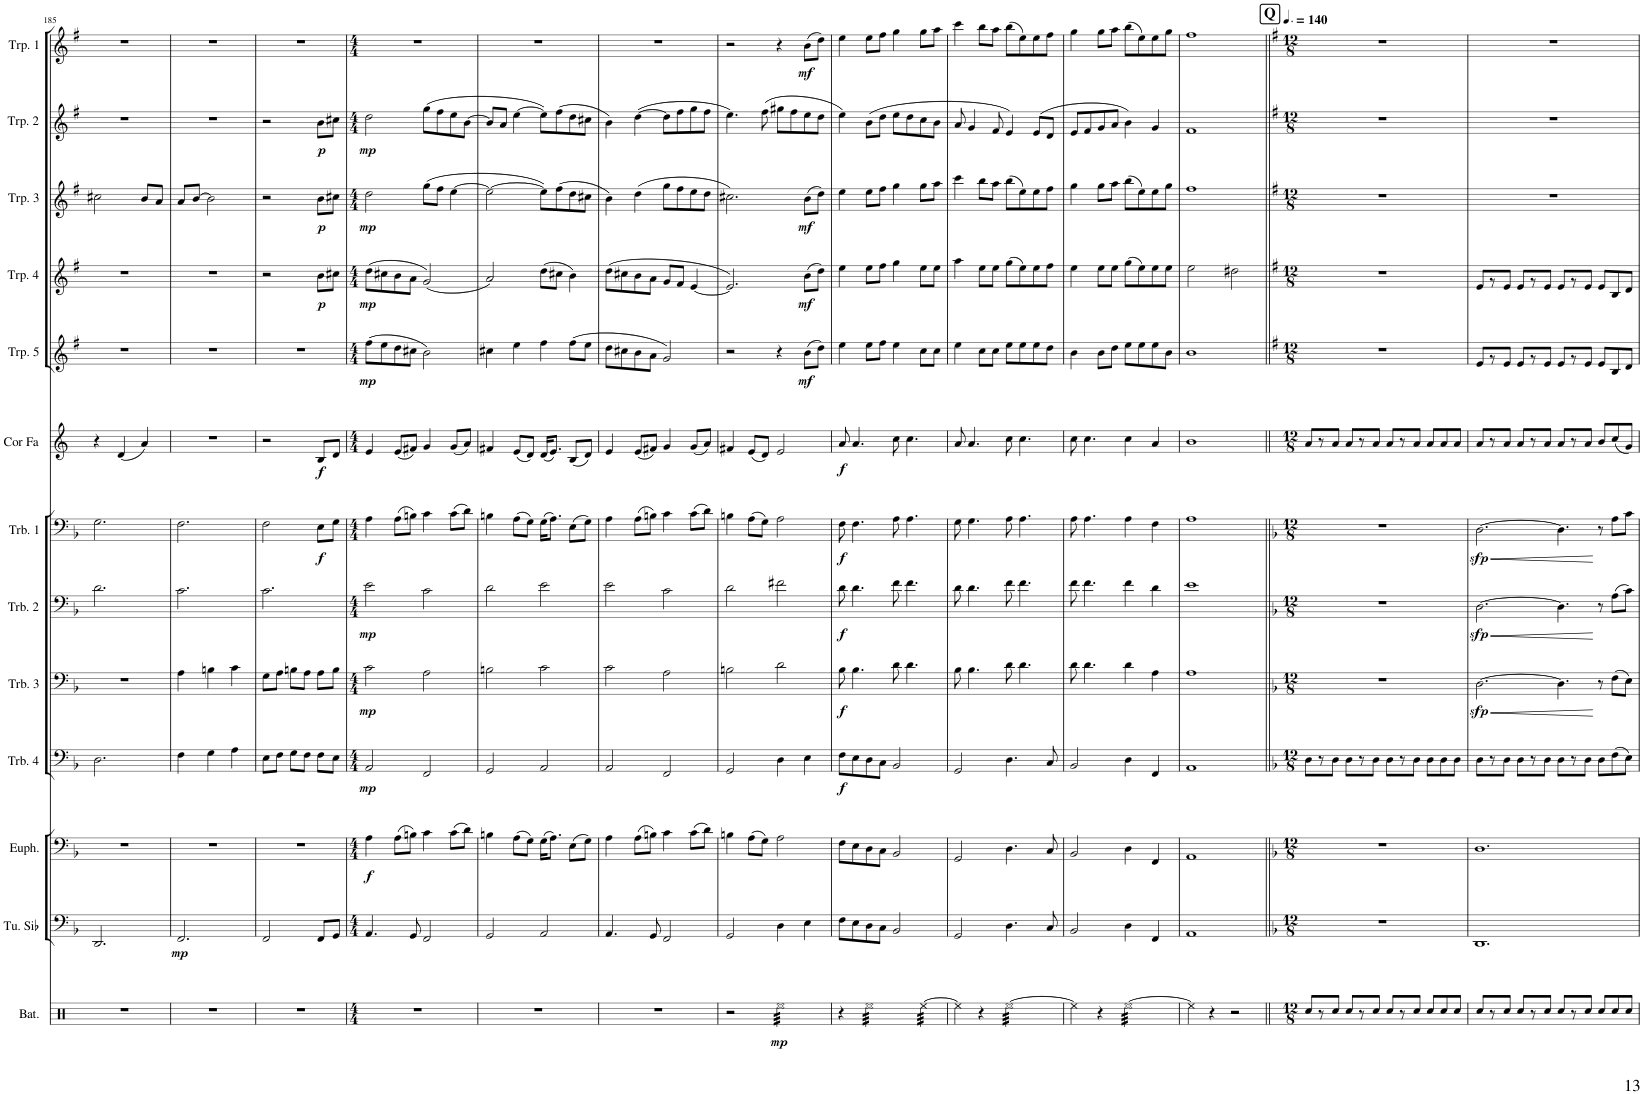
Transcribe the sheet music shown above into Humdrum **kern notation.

**kern	**dynam	**kern	**dynam	**kern	**dynam	**kern	**dynam	**kern	**dynam	**kern	**dynam	**kern	**dynam	**kern	**dynam	**kern	**dynam	**kern	**dynam	**kern	**dynam	**kern	**dynam	**kern	**dynam
*part13	*part13	*part12	*part12	*part11	*part11	*part10	*part10	*part9	*part9	*part8	*part8	*part7	*part7	*part6	*part6	*part5	*part5	*part4	*part4	*part3	*part3	*part2	*part2	*part1	*part1
*staff13	*staff13	*staff12	*staff12	*staff11	*staff11	*staff10	*staff10	*staff9	*staff9	*staff8	*staff8	*staff7	*staff7	*staff6	*staff6	*staff5	*staff5	*staff4	*staff4	*staff3	*staff3	*staff2	*staff2	*staff1	*staff1
*I"Batterie	*	*I"Tuba en Sib	*	*I"Euphonium	*	*I"Trombone 4	*	*I"Trombone 3	*	*I"Trombone 2	*	*I"Trombone 1	*	*I"Cor en Fa	*	*I"Trompette 5	*	*I"Trompette 4	*	*I"Trompette 3	*	*I"Trompette 2	*	*I"Trompette 1	*
*I'Bat.	*	*I'Tu. Sib	*	*I'Euph.	*	*I'Trb. 4	*	*I'Trb. 3	*	*I'Trb. 2	*	*I'Trb. 1	*	*I'Cor Fa	*	*I'Trp. 5	*	*I'Trp. 4	*	*I'Trp. 3	*	*I'Trp. 2	*	*I'Trp. 1	*
!!LO:PB:g=z
*clefX	*	*clefF4	*	*clefF4	*	*clefF4	*	*clefF4	*	*clefF4	*	*clefF4	*	*clefG2	*	*clefG2	*	*clefG2	*	*clefG2	*	*clefG2	*	*clefG2	*
*	*	*	*	*	*	*	*	*	*	*	*	*	*	*ITrd4c7	*	*ITrd1c2	*	*ITrd1c2	*	*ITrd1c2	*	*ITrd1c2	*	*ITrd1c2	*
*k[]	*	*k[b-]	*	*k[b-]	*	*k[b-]	*	*k[b-]	*	*k[b-]	*	*k[b-]	*	*k[]	*	*k[f#]	*	*k[f#]	*	*k[f#]	*	*k[f#]	*	*k[f#]	*
*M3/4	*	*M3/4	*	*M3/4	*	*M3/4	*	*M3/4	*	*M3/4	*	*M3/4	*	*M3/4	*	*M3/4	*	*M3/4	*	*M3/4	*	*M3/4	*	*M3/4	*
=185	=185	=185	=185	=185	=185	=185	=185	=185	=185	=185	=185	=185	=185	=185	=185	=185	=185	=185	=185	=185	=185	=185	=185	=185	=185
2.r	.	2.DD/	.	2.r	.	2.D\	.	2.r	.	2.d\	.	2.G\	.	4r	.	2.r	.	2.r	.	2cc#X\	.	2.r	.	2.r	.
.	.	.	.	.	.	.	.	.	.	.	.	.	.	(4d/	.	.	.	.	.	.	.	.	.	.	.
.	.	.	.	.	.	.	.	.	.	.	.	.	.	4a/)	.	.	.	.	.	8b/L	.	.	.	.	.
.	.	.	.	.	.	.	.	.	.	.	.	.	.	.	.	.	.	.	.	8a/J	.	.	.	.	.
=186	=186	=186	=186	=186	=186	=186	=186	=186	=186	=186	=186	=186	=186	=186	=186	=186	=186	=186	=186	=186	=186	=186	=186	=186	=186
!	!	!	!LO:DY:b	!	!	!	!	!	!	!	!	!	!	!	!	!	!	!	!	!	!	!	!	!	!
2.r	.	2.FF/	mp	2.r	.	4F\	.	4A\	.	2.c\	.	2.F\	.	2.r	.	2.r	.	2.r	.	8a/L	.	2.r	.	2.r	.
.	.	.	.	.	.	.	.	.	.	.	.	.	.	.	.	.	.	.	.	[8b/J	.	.	.	.	.
.	.	.	.	.	.	4G\	.	4Bn\	.	.	.	.	.	.	.	.	.	.	.	2b\]	.	.	.	.	.
.	.	.	.	.	.	4A\	.	4c\	.	.	.	.	.	.	.	.	.	.	.	.	.	.	.	.	.
=187	=187	=187	=187	=187	=187	=187	=187	=187	=187	=187	=187	=187	=187	=187	=187	=187	=187	=187	=187	=187	=187	=187	=187	=187	=187
2.r	.	2FF/	.	2.r	.	8E\L	.	8G\L	.	2.c\	.	2F\	.	2r	.	2.r	.	2r	.	2r	.	2r	.	2.r	.
.	.	.	.	.	.	8F\J	.	8A\J	.	.	.	.	.	.	.	.	.	.	.	.	.	.	.	.	.
.	.	.	.	.	.	8G\L	.	8Bn\L	.	.	.	.	.	.	.	.	.	.	.	.	.	.	.	.	.
.	.	.	.	.	.	8F\J	.	8A\J	.	.	.	.	.	.	.	.	.	.	.	.	.	.	.	.	.
!	!	!	!	!	!	!	!	!	!	!	!	!	!LO:DY:b	!	!LO:DY:b	!	!	!	!LO:DY:b	!	!LO:DY:b	!	!LO:DY:b	!	!
.	.	8FF/L	.	.	.	8F\L	.	8A\L	.	.	.	8E\L	f	8B/L	f	.	.	8b\L	p	8b\L	p	8b\L	p	.	.
.	.	8GG/J	.	.	.	8E\J	.	8B\J	.	.	.	8G\J	.	8d/J	.	.	.	8cc#X\J	.	8cc#X\J	.	8cc#X\J	.	.	.
=188	=188	=188	=188	=188	=188	=188	=188	=188	=188	=188	=188	=188	=188	=188	=188	=188	=188	=188	=188	=188	=188	=188	=188	=188	=188
*M4/4	*	*M4/4	*	*M4/4	*	*M4/4	*	*M4/4	*	*M4/4	*	*M4/4	*	*M4/4	*	*M4/4	*	*M4/4	*	*M4/4	*	*M4/4	*	*M4/4	*
!	!	!	!	!	!LO:DY:b	!	!LO:DY:b	!	!LO:DY:b	!	!LO:DY:b	!	!	!	!	!	!LO:DY:b	!	!LO:DY:b	!	!LO:DY:b	!	!LO:DY:b	!	!
1r	.	4.AA/	.	4A\	f	2AA/	mp	2c\	mp	2e\	mp	4A\	.	4e/	.	(8ff#\L	mp	(8dd\L	mp	2dd\	mp	2dd\	mp	1r	.
.	.	.	.	.	.	.	.	.	.	.	.	.	.	.	.	8ee\	.	8cc#X\	.	.	.	.	.	.	.
.	.	.	.	(8A\L	.	.	.	.	.	.	.	(8A\L	.	(8e/L	.	8dd\	.	8b\	.	.	.	.	.	.	.
.	.	8GG/	.	8Bn\J)	.	.	.	.	.	.	.	8Bn\J)	.	8f#X/J)	.	8cc#X\J	.	8a\J	.	.	.	.	.	.	.
.	.	2FF/	.	4c\	.	2FF/	.	2A\	.	2c\	.	4c\	.	4g/	.	2b\)	.	(2g/)	.	(>8gg\L	.	(8gg\L	.	.	.
.	.	.	.	.	.	.	.	.	.	.	.	.	.	.	.	.	.	.	.	8ff#\J	.	8ff#\	.	.	.
.	.	.	.	(8c\L	.	.	.	.	.	.	.	(8c\L	.	(8g/L	.	.	.	.	.	[4ee\	.	8ee\	.	.	.
.	.	.	.	8d\J)	.	.	.	.	.	.	.	8d\J)	.	8a/J)	.	.	.	.	.	.	.	[8b\J	.	.	.
=189	=189	=189	=189	=189	=189	=189	=189	=189	=189	=189	=189	=189	=189	=189	=189	=189	=189	=189	=189	=189	=189	=189	=189	=189	=189
1r	.	2GG/	.	4Bn\	.	2GG/	.	2Bn\	.	2d\	.	4Bn\	.	4f#X/	.	4cc#X\	.	2a/)	.	2ee\_	.	8b/L]	.	1r	.
.	.	.	.	.	.	.	.	.	.	.	.	.	.	.	.	.	.	.	.	.	.	8a/J	.	.	.
.	.	.	.	(8A\L	.	.	.	.	.	.	.	(8A\L	.	(8e/L	.	4ee\	.	.	.	.	.	[4ee\	.	.	.
.	.	.	.	8G\J)	.	.	.	.	.	.	.	8G\J)	.	8d/J)	.	.	.	.	.	.	.	.	.	.	.
.	.	2AA/	.	(16G\KL	.	2AA/	.	2c\	.	2e\	.	(16G\KL	.	(16d/KL	.	4ff#\	.	(8dd\L	.	8ee\L])	.	8ee\L])	.	.	.
.	.	.	.	8.A\J)	.	.	.	.	.	.	.	8.A\J)	.	8.e/J)	.	.	.	.	.	.	.	.	.	.	.
.	.	.	.	.	.	.	.	.	.	.	.	.	.	.	.	.	.	8cc#X\J	.	(8ff#\	.	(8ff#\	.	.	.
.	.	.	.	(8E\L	.	.	.	.	.	.	.	(8E\L	.	(8B/L	.	(8ff#\L	.	4b\)	.	8dd\	.	8dd\	.	.	.
.	.	.	.	8G\J)	.	.	.	.	.	.	.	8G\J)	.	8d/J)	.	8ee\J	.	.	.	8cc#X\J	.	8cc#X\J	.	.	.
=190	=190	=190	=190	=190	=190	=190	=190	=190	=190	=190	=190	=190	=190	=190	=190	=190	=190	=190	=190	=190	=190	=190	=190	=190	=190
1r	.	4.AA/	.	4A\	.	2AA/	.	2c\	.	2e\	.	4A\	.	4e/	.	8dd\L	.	(8dd\L	.	4b\)	.	4b\)	.	1r	.
.	.	.	.	.	.	.	.	.	.	.	.	.	.	.	.	8cc#X\	.	8cc#X\	.	.	.	.	.	.	.
.	.	.	.	(8A\L	.	.	.	.	.	.	.	(8A\L	.	(8e/L	.	8b\	.	8b\	.	(4dd\	.	([4dd\	.	.	.
.	.	8GG/	.	8Bn\J)	.	.	.	.	.	.	.	8Bn\J)	.	8f#X/J)	.	8a\J	.	8a\J	.	.	.	.	.	.	.
.	.	2FF/	.	4c\	.	2FF/	.	2A\	.	2c\	.	4c\	.	4g/	.	2g/)	.	8g/L	.	8gg\L	.	8dd\L]	.	.	.
.	.	.	.	.	.	.	.	.	.	.	.	.	.	.	.	.	.	8f#/J	.	8ff#\	.	8ff#\	.	.	.
.	.	.	.	(8c\L	.	.	.	.	.	.	.	(8c\L	.	(8g/L	.	.	.	[4e/	.	8ee\	.	8gg\	.	.	.
.	.	.	.	8d\J)	.	.	.	.	.	.	.	8d\J)	.	8a/J)	.	.	.	.	.	8dd\J	.	8ff#\J	.	.	.
=191	=191	=191	=191	=191	=191	=191	=191	=191	=191	=191	=191	=191	=191	=191	=191	=191	=191	=191	=191	=191	=191	=191	=191	=191	=191
2r	.	2GG/	.	4Bn\	.	2GG/	.	2Bn\	.	2d\	.	4Bn\	.	4f#X/	.	2r	.	2.e/])	.	2.cc#X\)	.	4.ee\)	.	2r	.
.	.	.	.	(8A\L	.	.	.	.	.	.	.	(8A\L	.	(8e/L	.	.	.	.	.	.	.	.	.	.	.
.	.	.	.	8G\J)	.	.	.	.	.	.	.	8G\J)	.	8d/J)	.	.	.	.	.	.	.	(8ff#\	.	.	.
!	!LO:DY:b	!	!	!	!	!	!	!	!	!	!	!	!	!	!	!	!	!	!	!	!	!	!	!	!
*tremolo	*	*	*	*	*	*	*	*	*	*	*	*	*	*	*	*	*	*	*	*	*	*	*	*	*
32Ree\LLL	mp	4D\	.	2A\	.	4D\	.	2d\	.	2f#X\	.	2A\	.	2e/	.	4r	.	.	.	.	.	8gg#X\L	.	4r	.
32Ree\	.	.	.	.	.	.	.	.	.	.	.	.	.	.	.	.	.	.	.	.	.	.	.	.	.
32Ree\	.	.	.	.	.	.	.	.	.	.	.	.	.	.	.	.	.	.	.	.	.	.	.	.	.
32Ree\	.	.	.	.	.	.	.	.	.	.	.	.	.	.	.	.	.	.	.	.	.	.	.	.	.
32Ree\	.	.	.	.	.	.	.	.	.	.	.	.	.	.	.	.	.	.	.	.	.	8ff#\	.	.	.
32Ree\	.	.	.	.	.	.	.	.	.	.	.	.	.	.	.	.	.	.	.	.	.	.	.	.	.
32Ree\	.	.	.	.	.	.	.	.	.	.	.	.	.	.	.	.	.	.	.	.	.	.	.	.	.
32Ree\	.	.	.	.	.	.	.	.	.	.	.	.	.	.	.	.	.	.	.	.	.	.	.	.	.
!	!	!	!	!	!	!	!	!	!	!	!	!	!	!	!	!	!LO:DY:b	!	!LO:DY:b	!	!LO:DY:b	!	!	!	!LO:DY:b
32Ree\	.	4E\	.	.	.	4E\	.	.	.	.	.	.	.	.	.	(8b\L	mf	(8b\L	mf	(8b\L	mf	8ee\	.	(8b\L	mf
32Ree\	.	.	.	.	.	.	.	.	.	.	.	.	.	.	.	.	.	.	.	.	.	.	.	.	.
32Ree\	.	.	.	.	.	.	.	.	.	.	.	.	.	.	.	.	.	.	.	.	.	.	.	.	.
32Ree\	.	.	.	.	.	.	.	.	.	.	.	.	.	.	.	.	.	.	.	.	.	.	.	.	.
32Ree\	.	.	.	.	.	.	.	.	.	.	.	.	.	.	.	8dd\J)	.	8dd\J)	.	8dd\J)	.	8dd\J	.	8dd\J)	.
32Ree\	.	.	.	.	.	.	.	.	.	.	.	.	.	.	.	.	.	.	.	.	.	.	.	.	.
32Ree\	.	.	.	.	.	.	.	.	.	.	.	.	.	.	.	.	.	.	.	.	.	.	.	.	.
32Ree\JJJ	.	.	.	.	.	.	.	.	.	.	.	.	.	.	.	.	.	.	.	.	.	.	.	.	.
=192	=192	=192	=192	=192	=192	=192	=192	=192	=192	=192	=192	=192	=192	=192	=192	=192	=192	=192	=192	=192	=192	=192	=192	=192	=192
!	!	!	!	!	!	!	!LO:DY:b	!	!LO:DY:b	!	!LO:DY:b	!	!LO:DY:b	!	!LO:DY:b	!	!	!	!	!	!	!	!	!	!
4r	.	8F\L	.	8F\L	.	8F\L	f	8B-\	f	8d\	f	8F\	f	8a/	f	4ee\	.	4ee\	.	4ee\	.	4ee\)	.	4ee\	.
.	.	8E\	.	8E\	.	8E\	.	4.B-\	.	4.d\	.	4.F\	.	4.a/	.	.	.	.	.	.	.	.	.	.	.
32Ree\LLL	.	8D\	.	8D\	.	8D\	.	.	.	.	.	.	.	.	.	8ee\L	.	8ee\L	.	8ee\L	.	(8b\L	.	8ee\L	.
32Ree\	.	.	.	.	.	.	.	.	.	.	.	.	.	.	.	.	.	.	.	.	.	.	.	.	.
32Ree\	.	.	.	.	.	.	.	.	.	.	.	.	.	.	.	.	.	.	.	.	.	.	.	.	.
32Ree\	.	.	.	.	.	.	.	.	.	.	.	.	.	.	.	.	.	.	.	.	.	.	.	.	.
32Ree\	.	8C\J	.	8C\J	.	8C\J	.	.	.	.	.	.	.	.	.	8ff#\J	.	8ff#\J	.	8ff#\J	.	8dd\J	.	8ff#\J	.
32Ree\	.	.	.	.	.	.	.	.	.	.	.	.	.	.	.	.	.	.	.	.	.	.	.	.	.
32Ree\	.	.	.	.	.	.	.	.	.	.	.	.	.	.	.	.	.	.	.	.	.	.	.	.	.
32Ree\	.	.	.	.	.	.	.	.	.	.	.	.	.	.	.	.	.	.	.	.	.	.	.	.	.
32Ree\	.	2BB-/	.	2BB-/	.	2BB-/	.	8d\	.	8f\	.	8A\	.	8cc\	.	4ee\	.	4gg\	.	4gg\	.	8ee\L	.	4gg\	.
32Ree\	.	.	.	.	.	.	.	.	.	.	.	.	.	.	.	.	.	.	.	.	.	.	.	.	.
32Ree\	.	.	.	.	.	.	.	.	.	.	.	.	.	.	.	.	.	.	.	.	.	.	.	.	.
32Ree\	.	.	.	.	.	.	.	.	.	.	.	.	.	.	.	.	.	.	.	.	.	.	.	.	.
32Ree\	.	.	.	.	.	.	.	4.d\	.	4.f\	.	4.A\	.	4.cc\	.	.	.	.	.	.	.	8dd\	.	.	.
32Ree\	.	.	.	.	.	.	.	.	.	.	.	.	.	.	.	.	.	.	.	.	.	.	.	.	.
32Ree\	.	.	.	.	.	.	.	.	.	.	.	.	.	.	.	.	.	.	.	.	.	.	.	.	.
32Ree\JJJ	.	.	.	.	.	.	.	.	.	.	.	.	.	.	.	.	.	.	.	.	.	.	.	.	.
[32Ree\LLL	.	.	.	.	.	.	.	.	.	.	.	.	.	.	.	8cc\L	.	8ee\L	.	8gg\L	.	8cc\	.	8gg\L	.
32Ree\	.	.	.	.	.	.	.	.	.	.	.	.	.	.	.	.	.	.	.	.	.	.	.	.	.
32Ree\	.	.	.	.	.	.	.	.	.	.	.	.	.	.	.	.	.	.	.	.	.	.	.	.	.
32Ree\	.	.	.	.	.	.	.	.	.	.	.	.	.	.	.	.	.	.	.	.	.	.	.	.	.
32Ree\	.	.	.	.	.	.	.	.	.	.	.	.	.	.	.	8cc\J	.	8ee\J	.	8aa\J	.	8b\J	.	8aa\J	.
32Ree\	.	.	.	.	.	.	.	.	.	.	.	.	.	.	.	.	.	.	.	.	.	.	.	.	.
32Ree\	.	.	.	.	.	.	.	.	.	.	.	.	.	.	.	.	.	.	.	.	.	.	.	.	.
32Ree\JJJ	.	.	.	.	.	.	.	.	.	.	.	.	.	.	.	.	.	.	.	.	.	.	.	.	.
*Xtremolo	*	*	*	*	*	*	*	*	*	*	*	*	*	*	*	*	*	*	*	*	*	*	*	*	*
=193	=193	=193	=193	=193	=193	=193	=193	=193	=193	=193	=193	=193	=193	=193	=193	=193	=193	=193	=193	=193	=193	=193	=193	=193	=193
4Ree\]	.	2GG/	.	2GG/	.	2GG/	.	8B-\	.	8d\	.	8G\	.	8a/	.	4ee\	.	4aa\	.	4ccc\	.	8a/	.	4ccc\	.
.	.	.	.	.	.	.	.	4.B-\	.	4.d\	.	4.G\	.	4.a/	.	.	.	.	.	.	.	4g/	.	.	.
4r	.	.	.	.	.	.	.	.	.	.	.	.	.	.	.	8cc\L	.	8ee\L	.	8bb\L	.	.	.	8bb\L	.
.	.	.	.	.	.	.	.	.	.	.	.	.	.	.	.	8cc\J	.	8ee\J	.	8aa\J	.	8f#/	.	8aa\J	.
*tremolo	*	*	*	*	*	*	*	*	*	*	*	*	*	*	*	*	*	*	*	*	*	*	*	*	*
[32Ree\LLL	.	4.D\	.	4.D\	.	4.D\	.	8d\	.	8f\	.	8A\	.	8cc\	.	8ee\L	.	(8gg\L	.	(8bb\L	.	4e/)	.	(8bb\L	.
32Ree\	.	.	.	.	.	.	.	.	.	.	.	.	.	.	.	.	.	.	.	.	.	.	.	.	.
32Ree\	.	.	.	.	.	.	.	.	.	.	.	.	.	.	.	.	.	.	.	.	.	.	.	.	.
32Ree\	.	.	.	.	.	.	.	.	.	.	.	.	.	.	.	.	.	.	.	.	.	.	.	.	.
32Ree\	.	.	.	.	.	.	.	4.d\	.	4.f\	.	4.A\	.	4.cc\	.	8ee\	.	8ee\)	.	8ee\)	.	.	.	8ee\)	.
32Ree\	.	.	.	.	.	.	.	.	.	.	.	.	.	.	.	.	.	.	.	.	.	.	.	.	.
32Ree\	.	.	.	.	.	.	.	.	.	.	.	.	.	.	.	.	.	.	.	.	.	.	.	.	.
32Ree\	.	.	.	.	.	.	.	.	.	.	.	.	.	.	.	.	.	.	.	.	.	.	.	.	.
32Ree\	.	.	.	.	.	.	.	.	.	.	.	.	.	.	.	8ee\	.	8ee\	.	8ee\	.	(8e/L	.	8ee\	.
32Ree\	.	.	.	.	.	.	.	.	.	.	.	.	.	.	.	.	.	.	.	.	.	.	.	.	.
32Ree\	.	.	.	.	.	.	.	.	.	.	.	.	.	.	.	.	.	.	.	.	.	.	.	.	.
32Ree\	.	.	.	.	.	.	.	.	.	.	.	.	.	.	.	.	.	.	.	.	.	.	.	.	.
32Ree\	.	8C/	.	8C/	.	8C/	.	.	.	.	.	.	.	.	.	8dd\J	.	8ff#\J	.	8ff#\J	.	8d/J	.	8ff#\J	.
32Ree\	.	.	.	.	.	.	.	.	.	.	.	.	.	.	.	.	.	.	.	.	.	.	.	.	.
32Ree\	.	.	.	.	.	.	.	.	.	.	.	.	.	.	.	.	.	.	.	.	.	.	.	.	.
32Ree\JJJ	.	.	.	.	.	.	.	.	.	.	.	.	.	.	.	.	.	.	.	.	.	.	.	.	.
*Xtremolo	*	*	*	*	*	*	*	*	*	*	*	*	*	*	*	*	*	*	*	*	*	*	*	*	*
=194	=194	=194	=194	=194	=194	=194	=194	=194	=194	=194	=194	=194	=194	=194	=194	=194	=194	=194	=194	=194	=194	=194	=194	=194	=194
4Ree\]	.	2BB-/	.	2BB-/	.	2BB-/	.	8d\	.	8f\	.	8A\	.	8cc\	.	4b\	.	4ee\	.	4gg\	.	8e/L	.	4gg\	.
.	.	.	.	.	.	.	.	4.d\	.	4.f\	.	4.A\	.	4.cc\	.	.	.	.	.	.	.	8f#/	.	.	.
4r	.	.	.	.	.	.	.	.	.	.	.	.	.	.	.	8b\L	.	8ee\L	.	8gg\L	.	8g/	.	8gg\L	.
.	.	.	.	.	.	.	.	.	.	.	.	.	.	.	.	8dd\J	.	8ee\J	.	8aa\J	.	8a/J	.	8aa\J	.
*tremolo	*	*	*	*	*	*	*	*	*	*	*	*	*	*	*	*	*	*	*	*	*	*	*	*	*
[32Ree\LLL	.	4D\	.	4D\	.	4D\	.	4d\	.	4f\	.	4A\	.	4cc\	.	8ee\L	.	(8gg\L	.	(8bb\L	.	4b\)	.	(8bb\L	.
32Ree\	.	.	.	.	.	.	.	.	.	.	.	.	.	.	.	.	.	.	.	.	.	.	.	.	.
32Ree\	.	.	.	.	.	.	.	.	.	.	.	.	.	.	.	.	.	.	.	.	.	.	.	.	.
32Ree\	.	.	.	.	.	.	.	.	.	.	.	.	.	.	.	.	.	.	.	.	.	.	.	.	.
32Ree\	.	.	.	.	.	.	.	.	.	.	.	.	.	.	.	8ee\	.	8ee\)	.	8ee\)	.	.	.	8ee\)	.
32Ree\	.	.	.	.	.	.	.	.	.	.	.	.	.	.	.	.	.	.	.	.	.	.	.	.	.
32Ree\	.	.	.	.	.	.	.	.	.	.	.	.	.	.	.	.	.	.	.	.	.	.	.	.	.
32Ree\	.	.	.	.	.	.	.	.	.	.	.	.	.	.	.	.	.	.	.	.	.	.	.	.	.
32Ree\	.	4FF/	.	4FF/	.	4FF/	.	4A\	.	4d\	.	4F\	.	4a/	.	8ee\	.	8ee\	.	8ee\	.	4g/	.	8ee\	.
32Ree\	.	.	.	.	.	.	.	.	.	.	.	.	.	.	.	.	.	.	.	.	.	.	.	.	.
32Ree\	.	.	.	.	.	.	.	.	.	.	.	.	.	.	.	.	.	.	.	.	.	.	.	.	.
32Ree\	.	.	.	.	.	.	.	.	.	.	.	.	.	.	.	.	.	.	.	.	.	.	.	.	.
32Ree\	.	.	.	.	.	.	.	.	.	.	.	.	.	.	.	8b\J	.	8ee\J	.	8gg\J	.	.	.	8gg\J	.
32Ree\	.	.	.	.	.	.	.	.	.	.	.	.	.	.	.	.	.	.	.	.	.	.	.	.	.
32Ree\	.	.	.	.	.	.	.	.	.	.	.	.	.	.	.	.	.	.	.	.	.	.	.	.	.
32Ree\JJJ	.	.	.	.	.	.	.	.	.	.	.	.	.	.	.	.	.	.	.	.	.	.	.	.	.
*Xtremolo	*	*	*	*	*	*	*	*	*	*	*	*	*	*	*	*	*	*	*	*	*	*	*	*	*
=195	=195	=195	=195	=195	=195	=195	=195	=195	=195	=195	=195	=195	=195	=195	=195	=195	=195	=195	=195	=195	=195	=195	=195	=195	=195
4Ree\]	.	1AA	.	1AA	.	1AA	.	1A	.	1e	.	1A	.	1b	.	1b	.	2ee\	.	1ff#	.	1f#	.	1ff#	.
4r	.	.	.	.	.	.	.	.	.	.	.	.	.	.	.	.	.	.	.	.	.	.	.	.	.
2r	.	.	.	.	.	.	.	.	.	.	.	.	.	.	.	.	.	2dd#X\	.	.	.	.	.	.	.
=196||	=196||	=196||	=196||	=196||	=196||	=196||	=196||	=196||	=196||	=196||	=196||	=196||	=196||	=196||	=196||	=196||	=196||	=196||	=196||	=196||	=196||	=196||	=196||	=196||	=196||
!!LO:REH:place=s1:a:B:cj:fs=14:t=Q
*	*	*k[b-]	*	*k[b-]	*	*k[b-]	*	*k[b-]	*	*k[b-]	*	*k[b-]	*	*k[]	*	*k[f#]	*	*k[f#]	*	*k[f#]	*	*k[f#]	*	*k[f#]	*
*M12/8	*	*M12/8	*	*M12/8	*	*M12/8	*	*M12/8	*	*M12/8	*	*M12/8	*	*M12/8	*	*M12/8	*	*M12/8	*	*M12/8	*	*M12/8	*	*M12/8	*
*	*	*	*	*	*	*	*	*	*	*	*	*	*	*	*	*	*	*	*	*	*	*	*	*MM210	*
8Rcc/L	.	1.r	.	1.r	.	8D\L	.	1.r	.	1.r	.	1.r	.	8a/L	.	1.r	.	1.r	.	1.r	.	1.r	.	1.r	.
8r	.	.	.	.	.	8r	.	.	.	.	.	.	.	8r	.	.	.	.	.	.	.	.	.	.	.
8Rcc/J	.	.	.	.	.	8D\J	.	.	.	.	.	.	.	8a/J	.	.	.	.	.	.	.	.	.	.	.
8Rcc/L	.	.	.	.	.	8D\L	.	.	.	.	.	.	.	8a/L	.	.	.	.	.	.	.	.	.	.	.
8r	.	.	.	.	.	8r	.	.	.	.	.	.	.	8r	.	.	.	.	.	.	.	.	.	.	.
8Rcc/J	.	.	.	.	.	8D\J	.	.	.	.	.	.	.	8a/J	.	.	.	.	.	.	.	.	.	.	.
8Rcc/L	.	.	.	.	.	8D\L	.	.	.	.	.	.	.	8a/L	.	.	.	.	.	.	.	.	.	.	.
8r	.	.	.	.	.	8r	.	.	.	.	.	.	.	8r	.	.	.	.	.	.	.	.	.	.	.
8Rcc/J	.	.	.	.	.	8D\J	.	.	.	.	.	.	.	8a/J	.	.	.	.	.	.	.	.	.	.	.
8Rcc/L	.	.	.	.	.	8D\L	.	.	.	.	.	.	.	8a/L	.	.	.	.	.	.	.	.	.	.	.
8Rcc/	.	.	.	.	.	8D\	.	.	.	.	.	.	.	8a/	.	.	.	.	.	.	.	.	.	.	.
8Rcc/J	.	.	.	.	.	8D\J	.	.	.	.	.	.	.	8a/J	.	.	.	.	.	.	.	.	.	.	.
=197	=197	=197	=197	=197	=197	=197	=197	=197	=197	=197	=197	=197	=197	=197	=197	=197	=197	=197	=197	=197	=197	=197	=197	=197	=197
!	!	!	!	!	!	!	!	!	!LO:HP:b	!	!LO:HP:b	!	!LO:HP:b	!	!	!	!	!	!	!	!	!	!	!	!
!	!	!	!	!	!	!	!	!	!LO:DY:n=1:b	!	!LO:DY:n=1:b	!	!LO:DY:n=1:b	!	!	!	!	!	!	!	!	!	!	!	!
8Rcc/L	.	1.DD	.	1.D	.	8D\L	.	[2.D\	< sfp	[2.D\	< sfp	[2.D\	< sfp	8a/L	.	8e/L	.	8e/L	.	1.r	.	1.r	.	1.r	.
8r	.	.	.	.	.	8r	.	.	.	.	.	.	.	8r	.	8r	.	8r	.	.	.	.	.	.	.
8Rcc/J	.	.	.	.	.	8D\J	.	.	.	.	.	.	.	8a/J	.	8e/J	.	8e/J	.	.	.	.	.	.	.
8Rcc/L	.	.	.	.	.	8D\L	.	.	.	.	.	.	.	8a/L	.	8e/L	.	8e/L	.	.	.	.	.	.	.
8r	.	.	.	.	.	8r	.	.	.	.	.	.	.	8r	.	8r	.	8r	.	.	.	.	.	.	.
8Rcc/J	.	.	.	.	.	8D\J	.	.	.	.	.	.	.	8a/J	.	8e/J	.	8e/J	.	.	.	.	.	.	.
8Rcc/L	.	.	.	.	.	8D\L	.	4.D\]	.	4.D\]	.	4.D\]	.	8a/L	.	8e/L	.	8e/L	.	.	.	.	.	.	.
8r	.	.	.	.	.	8r	.	.	.	.	.	.	.	8r	.	8r	.	8r	.	.	.	.	.	.	.
8Rcc/J	.	.	.	.	.	8D\J	.	.	.	.	.	.	.	8a/J	.	8e/J	.	8e/J	.	.	.	.	.	.	.
8Rcc/L	.	.	.	.	.	8D\L	.	8r	[	8r	[	8r	[	8b/L	.	8e/L	.	8e/L	.	.	.	.	.	.	.
8Rcc/	.	.	.	.	.	(8F\	.	(8F\L	.	(8A\L	.	8A\L	.	(8cc/	.	8B/	.	8B/	.	.	.	.	.	.	.
8Rcc/J	.	.	.	.	.	8E\J)	.	8E\J)	.	8c\J)	.	8c\J	.	8g/J)	.	8d/J	.	8d/J	.	.	.	.	.	.	.
=	=	=	=	=	=	=	=	=	=	=	=	=	=	=	=	=	=	=	=	=	=	=	=	=	=
*-	*-	*-	*-	*-	*-	*-	*-	*-	*-	*-	*-	*-	*-	*-	*-	*-	*-	*-	*-	*-	*-	*-	*-	*-	*-
